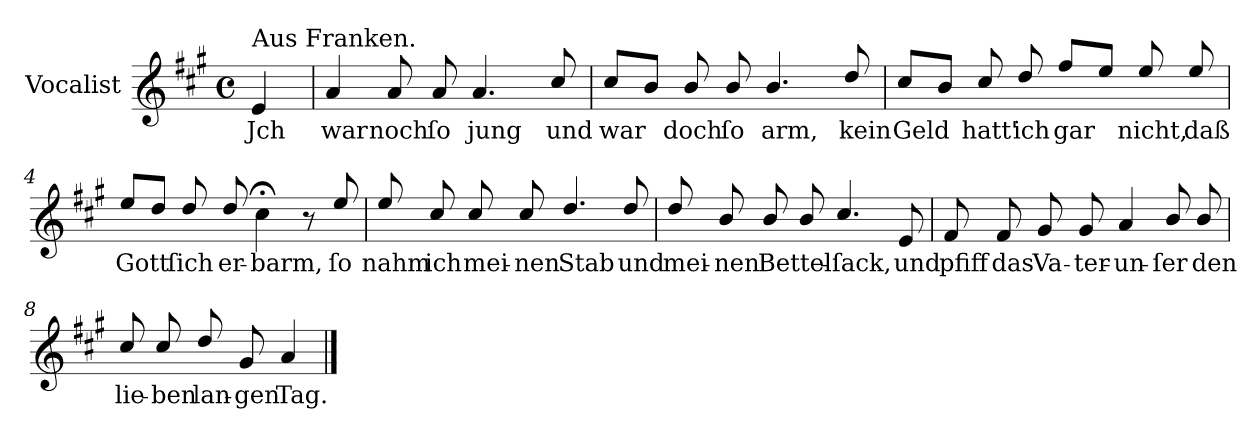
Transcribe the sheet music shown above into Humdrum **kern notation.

**kern	**text
*part1	*part1
*staff1	*staff1
*I"Vocalist	*
*k[f#c#g#]	*
*A:	*
*M4/4	*
*met(c)	*
=	=
!LO:TX:a:t=Aus Franken.	!
4e	Jch
=1	=1
4a	war
8a	noch
8a	ſo
4.a	jung
8cc#/	und
=2	=2
8cc#/L	war
8bJ	.
8b/	doch
8b/	ſo
4.b/	arm,
8dd/	kein
=3	=3
8cc#/L	Geld
8bJ	.
8cc#/	hatt'
8dd/	ich
8ff#/L	gar
8eeJ	.
8ee/	nicht,
8ee/	daß
=4	=4
8ee/L	Gott
8ddJ	.
8dd/	ſich
8dd/	er-
4cc#;<	-barm,
8r	.
8ee/	ſo
=5	=5
8ee/	nahm
8cc#/	ich
8cc#/	mei-
8cc#/	-nen
4.dd/	Stab
8dd/	und
=6	=6
8dd/	mei-
8b/	-nen
8b/	Bettel-
8b/	.
4.cc#/	-ſack,
8e	und
=7	=7
8f#	pfiff
8f#	das
8g#	Va-
8g#	-ter-
4a	-un-
8b/	-ſer
8b/	den
=8	=8
8cc#/	lie-
8cc#/	-ben
8dd/	lan-
8g#	-gen
4a	Tag.
==	==
*-	*-
